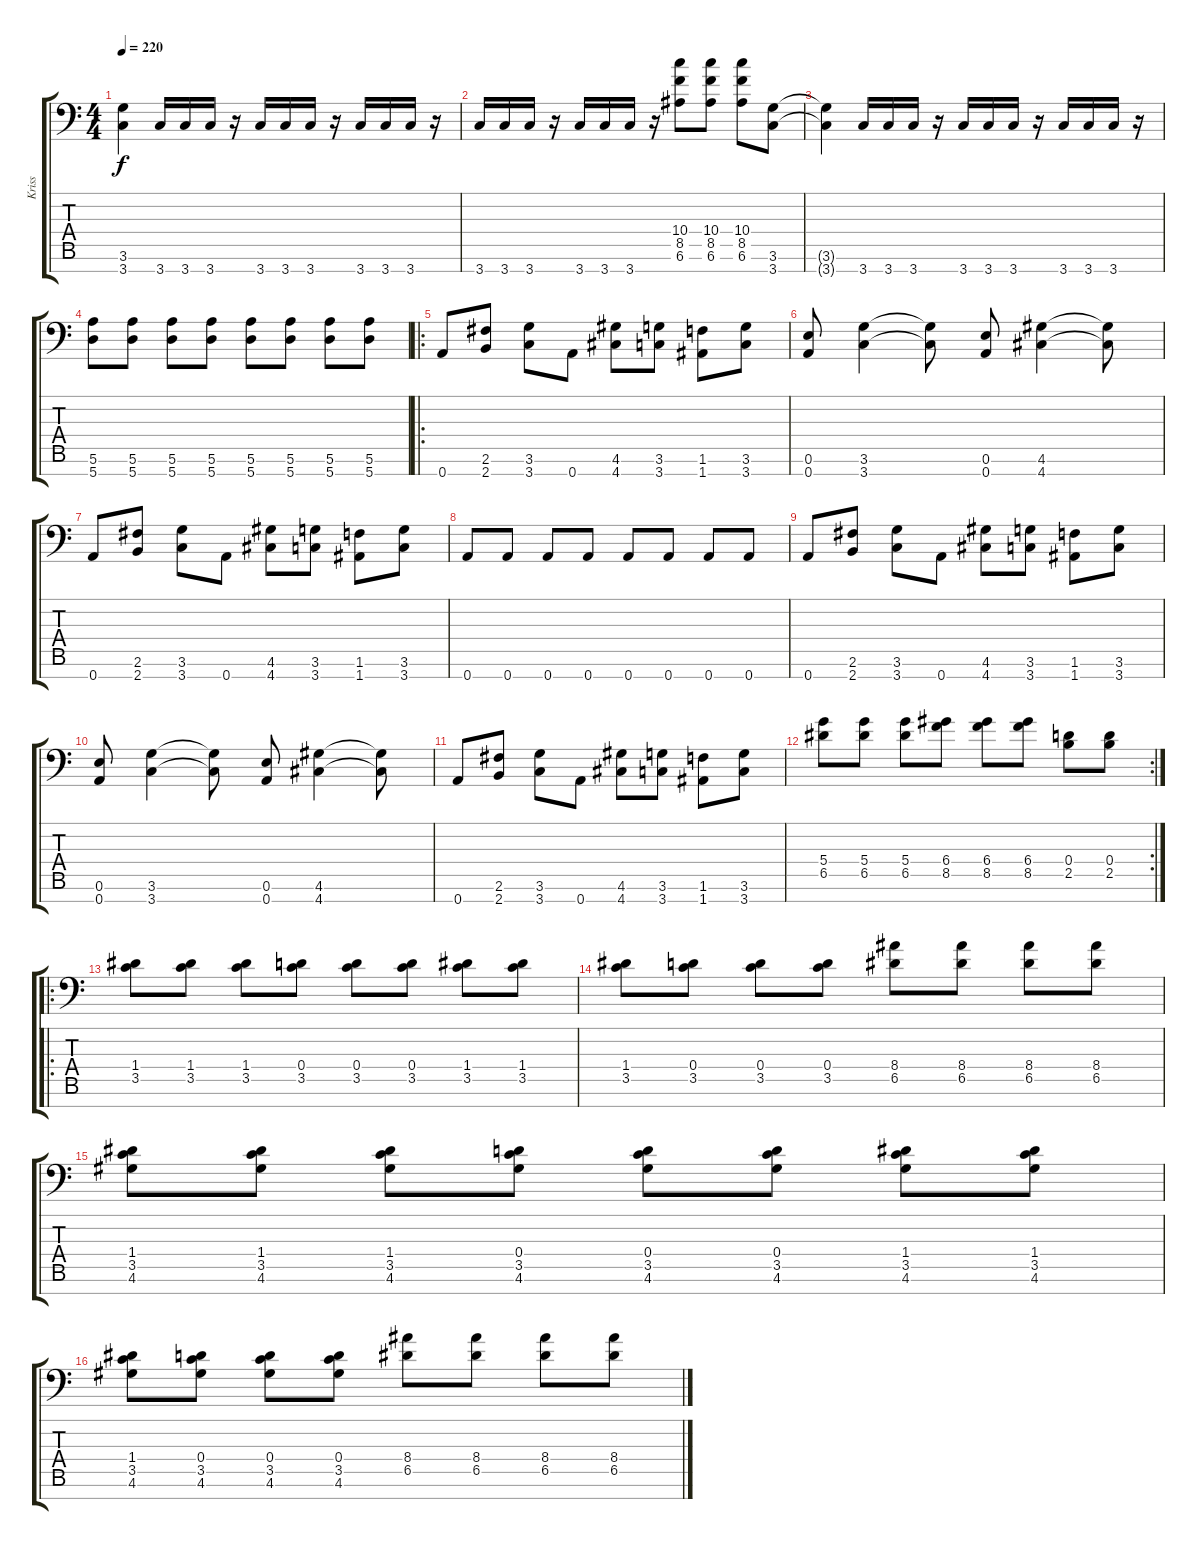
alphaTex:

\track ("Kriss" "Kriss") {instrument distortionguitar}
\staff {score tabs}
\tuning (E4 B3 G3 D3 A2 E2 A1) {hide}
\ts (4 4)
\tempo 220
\clef f4
\ks c
(3.6{t} 3.7{t}).4{dy f} 3.7.16 3.7.16 3.7.16 r.16 3.7.16 3.7.16 3.7.16 r.16 3.7.16 3.7.16 3.7.16 r.16 |
3.7.16 3.7.16 3.7.16 r.16 3.7.16 3.7.16 3.7.16 r.16 (10.4 8.5 6.6).8 (10.4 8.5 6.6).8 (10.4 8.5 6.6).8 (3.6 3.7).8 |
(3.6{t} 3.7{t}).4 3.7.16 3.7.16 3.7.16 r.16 3.7.16 3.7.16 3.7.16 r.16 3.7.16 3.7.16 3.7.16 r.16 |
(5.6 5.7).8 (5.6 5.7).8 (5.6 5.7).8 (5.6 5.7).8 (5.6 5.7).8 (5.6 5.7).8 (5.6 5.7).8 (5.6 5.7).8 |
\ro
0.7.8 (2.6 2.7).8 (3.6 3.7).8 0.7.8 (4.6 4.7).8 (3.6 3.7).8 (1.6 1.7).8 (3.6 3.7).8 |
(0.6 0.7).8 (3.6 3.7).4 (3.6{t} 3.7{t}).8 (0.6 0.7).8 (4.6 4.7).4 (4.6{t} 4.7{t}).8 |
0.7.8 (2.6 2.7).8 (3.6 3.7).8 0.7.8 (4.6 4.7).8 (3.6 3.7).8 (1.6 1.7).8 (3.6 3.7).8 |
0.7.8 0.7.8 0.7.8 0.7.8 0.7.8 0.7.8 0.7.8 0.7.8 |
0.7.8 (2.6 2.7).8 (3.6 3.7).8 0.7.8 (4.6 4.7).8 (3.6 3.7).8 (1.6 1.7).8 (3.6 3.7).8 |
(0.6 0.7).8 (3.6 3.7).4 (3.6{t} 3.7{t}).8 (0.6 0.7).8 (4.6 4.7).4 (4.6{t} 4.7{t}).8 |
0.7.8 (2.6 2.7).8 (3.6 3.7).8 0.7.8 (4.6 4.7).8 (3.6 3.7).8 (1.6 1.7).8 (3.6 3.7).8 |
\rc 2
(5.4 6.5).8 (5.4 6.5).8 (5.4 6.5).8 (6.4 8.5).8 (6.4 8.5).8 (6.4 8.5).8 (0.4 2.5).8 (0.4 2.5).8 |
\ro
(1.4 3.5).8 (1.4 3.5).8 (1.4 3.5).8 (0.4 3.5).8 (0.4 3.5).8 (0.4 3.5).8 (1.4 3.5).8 (1.4 3.5).8 |
(1.4 3.5).8 (0.4 3.5).8 (0.4 3.5).8 (0.4 3.5).8 (8.4 6.5).8 (8.4 6.5).8 (8.4 6.5).8 (8.4 6.5).8 |
(1.4 3.5 4.6).8 (1.4 3.5 4.6).8 (1.4 3.5 4.6).8 (0.4 3.5 4.6).8 (0.4 3.5 4.6).8 (0.4 3.5 4.6).8 (1.4 3.5 4.6).8 (1.4 3.5 4.6).8 |
(1.4 3.5 4.6).8 (0.4 3.5 4.6).8 (0.4 3.5 4.6).8 (0.4 3.5 4.6).8 (8.4 6.5).8 (8.4 6.5).8 (8.4 6.5).8 (8.4 6.5).8
